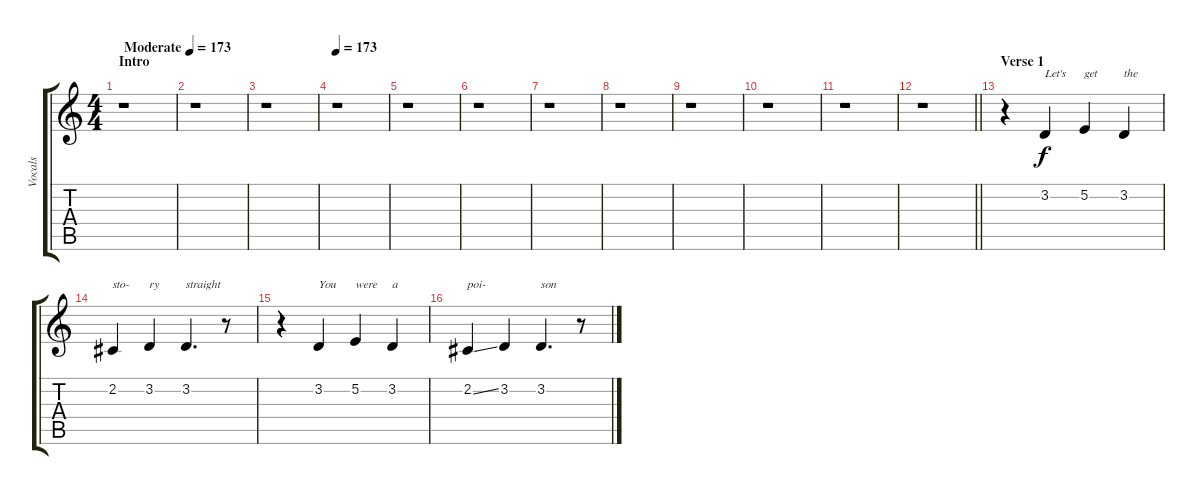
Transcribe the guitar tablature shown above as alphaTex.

\track ("Vocals" "Vocals") {instrument lead1square}
\staff {score tabs}
\tuning (E4 B3 G3 D3 A2 E2) {hide}
\ts (4 4)
\section ("" "Intro")
\tempo (173 "Moderate")
\tempo 170
\tempo (173 "Moderate")
\clef g2
\ks c
r.1{dy f instrument lead1square} |
r.1 |
r.1 |
\tempo 173
r.1 |
r.1 |
r.1 |
r.1 |
r.1 |
r.1 |
r.1 |
r.1 |
\barLineRight lightlight
r.1 |
\section ("" "Verse 1")
r.4 3.2.4{txt "Let's"} 5.2.4{txt "get"} 3.2.4{txt "the"} |
2.2.4{txt "sto-"} 3.2.4{txt "ry"} 3.2.4{d txt "straight"} r.8 |
r.4 3.2.4{txt "You"} 5.2.4{txt "were"} 3.2.4{txt "a"} |
2.2{ss}.4{txt "poi-"} 3.2.4 3.2.4{d txt "son"} r.8
